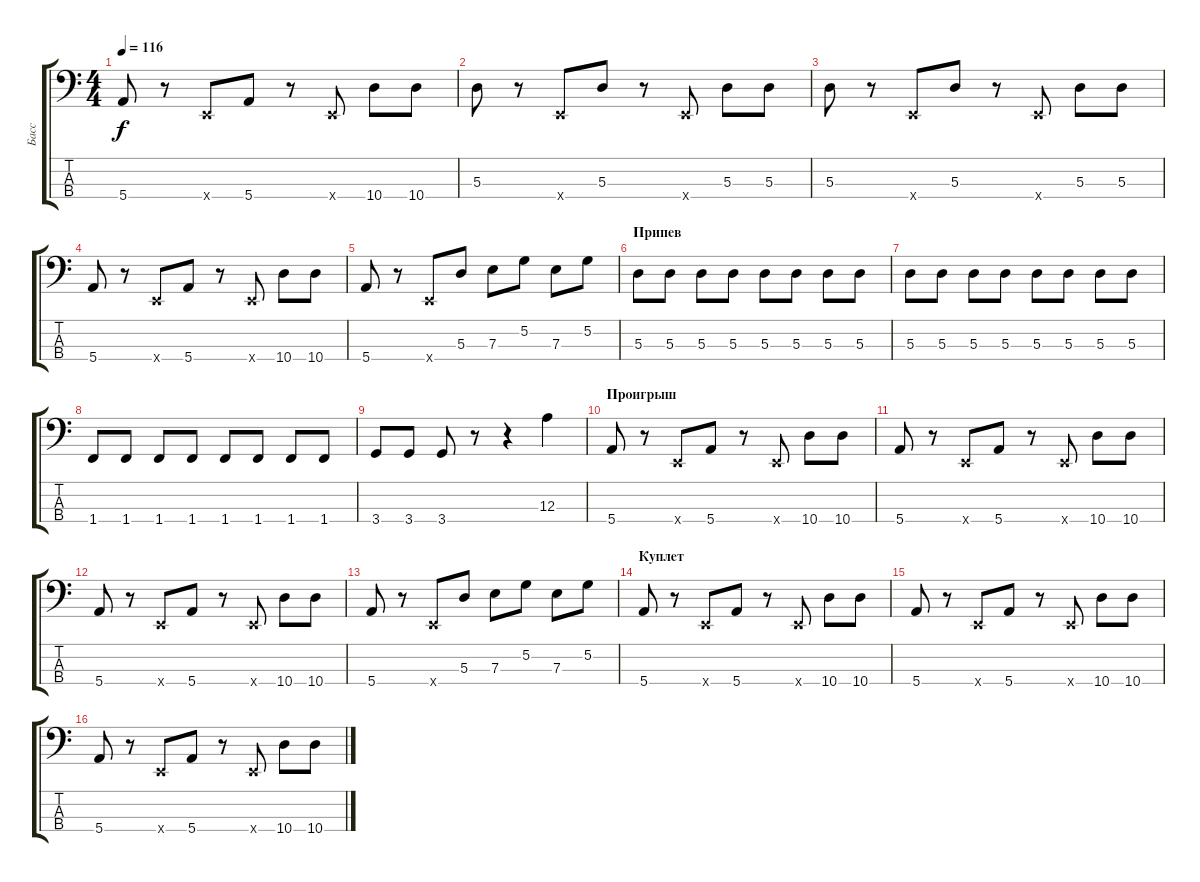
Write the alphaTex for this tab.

\track ("Басс" "Басс") {instrument electricbasspick}
\staff {score tabs}
\tuning (G2 D2 A1 E1) {hide}
\ts (4 4)
\tempo 116
\clef f4
\ks c
5.4.8{dy f} r.8 0.4{x}.8 5.4.8 r.8 0.4{x}.8 10.4.8 10.4.8 |
5.3.8 r.8 0.4{x}.8 5.3.8 r.8 0.4{x}.8 5.3.8 5.3.8 |
5.3.8 r.8 0.4{x}.8 5.3.8 r.8 0.4{x}.8 5.3.8 5.3.8 |
5.4.8 r.8 0.4{x}.8 5.4.8 r.8 0.4{x}.8 10.4.8 10.4.8 |
5.4.8 r.8 0.4{x}.8 5.3.8 7.3.8 5.2.8 7.3.8 5.2.8 |
\section ("" "Припев")
5.3.8 5.3.8 5.3.8 5.3.8 5.3.8 5.3.8 5.3.8 5.3.8 |
5.3.8 5.3.8 5.3.8 5.3.8 5.3.8 5.3.8 5.3.8 5.3.8 |
1.4.8 1.4.8 1.4.8 1.4.8 1.4.8 1.4.8 1.4.8 1.4.8 |
3.4.8 3.4.8 3.4.8 r.8 r.4 12.3.4 |
\section ("" "Проигрыш")
5.4.8 r.8 0.4{x}.8 5.4.8 r.8 0.4{x}.8 10.4.8 10.4.8 |
5.4.8 r.8 0.4{x}.8 5.4.8 r.8 0.4{x}.8 10.4.8 10.4.8 |
5.4.8 r.8 0.4{x}.8 5.4.8 r.8 0.4{x}.8 10.4.8 10.4.8 |
5.4.8 r.8 0.4{x}.8 5.3.8 7.3.8 5.2.8 7.3.8 5.2.8 |
\section ("" "Куплет")
5.4.8 r.8 0.4{x}.8 5.4.8 r.8 0.4{x}.8 10.4.8 10.4.8 |
5.4.8 r.8 0.4{x}.8 5.4.8 r.8 0.4{x}.8 10.4.8 10.4.8 |
5.4.8 r.8 0.4{x}.8 5.4.8 r.8 0.4{x}.8 10.4.8 10.4.8
